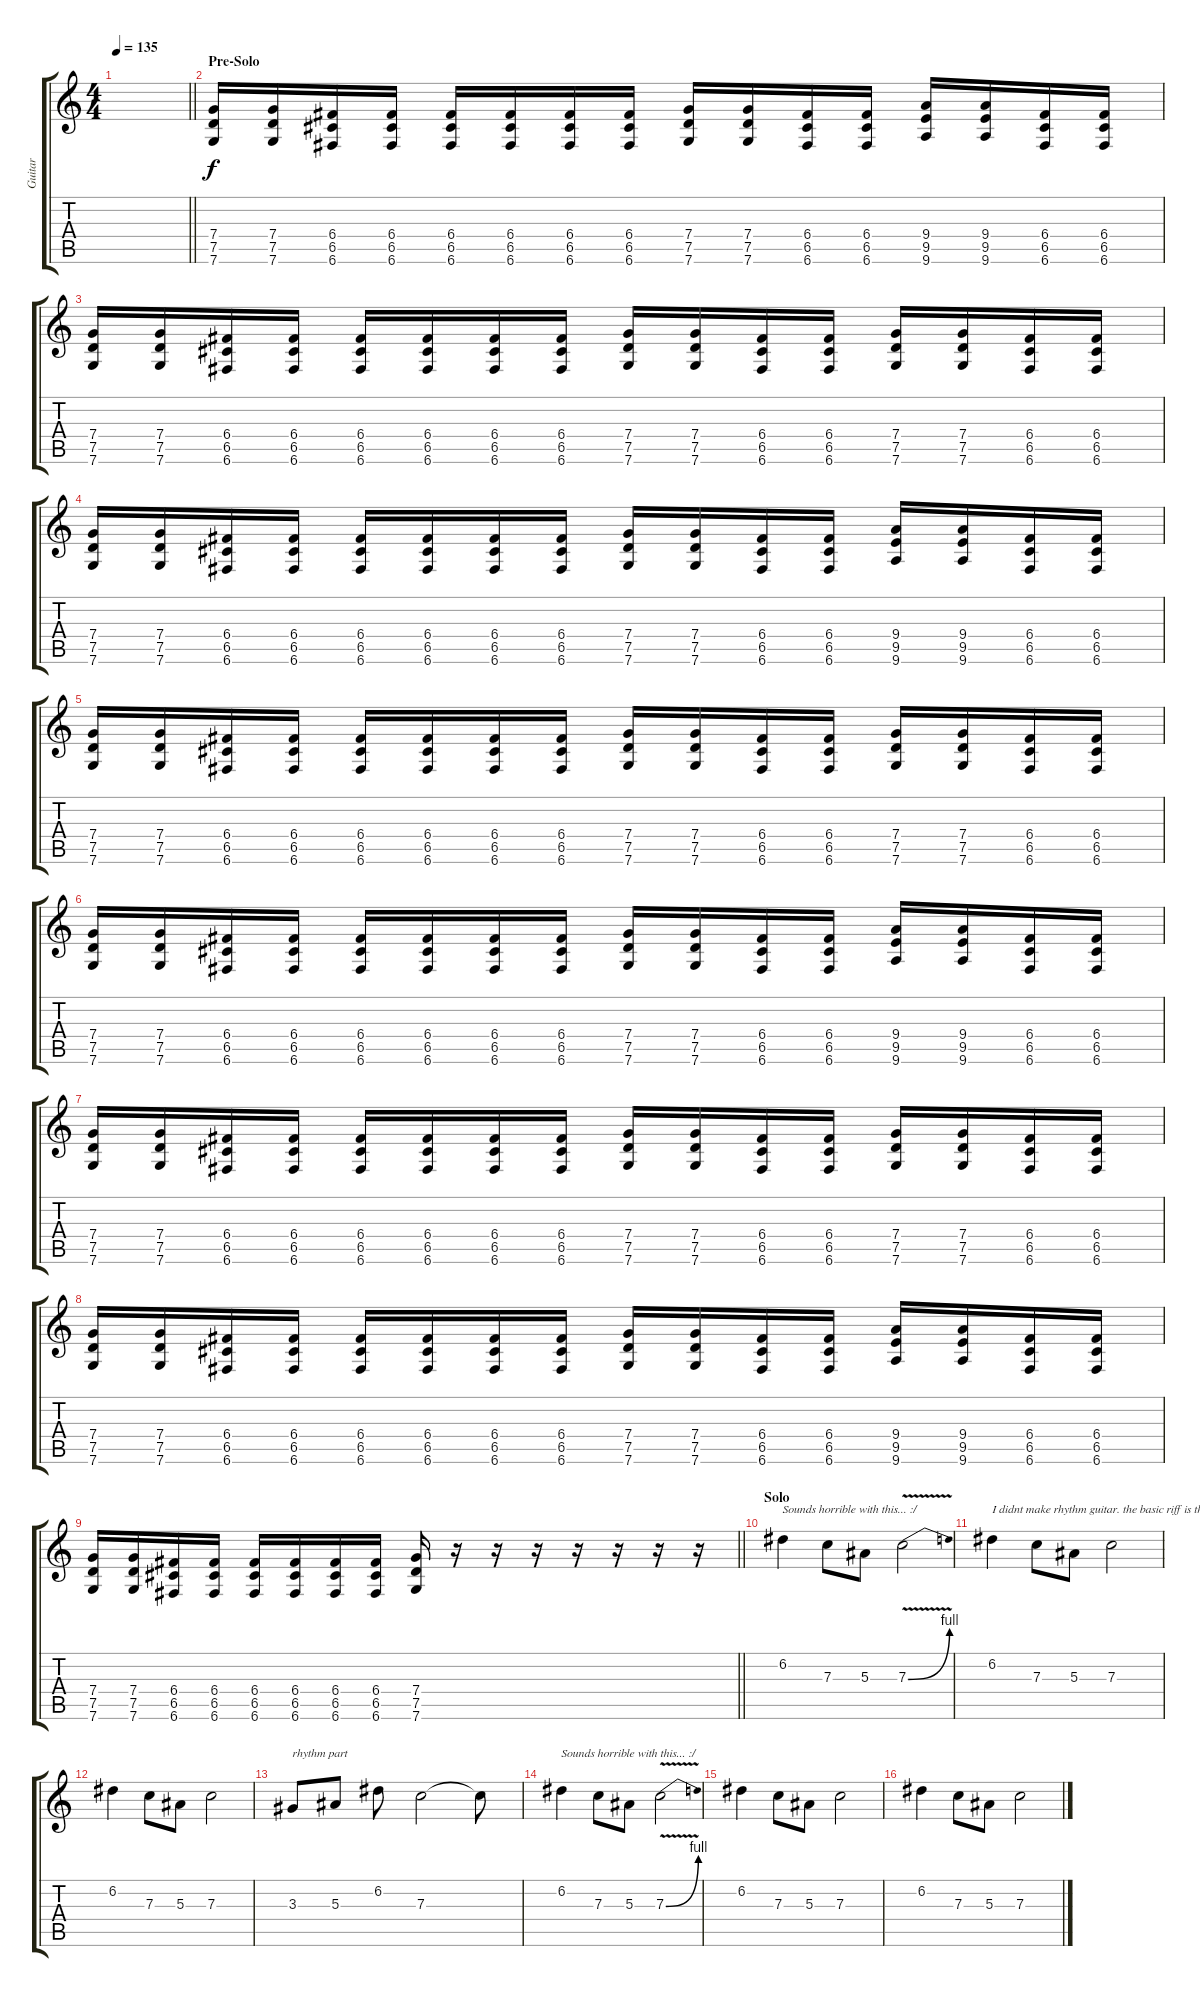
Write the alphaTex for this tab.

\track ("Guitar" "Guitar") {instrument distortionguitar}
\staff {score tabs}
\tuning (D4 A3 F3 C3 G2 C2) {hide}
\ts (4 4)
\tempo 135
\clef g2
\barLineRight lightlight
\ks c
|
\section ("" "Pre-Solo")
(7.4 7.5 7.6).16 (7.4 7.5 7.6).16 (6.4 6.5 6.6).16 (6.4 6.5 6.6).16 (6.4 6.5 6.6).16 (6.4 6.5 6.6).16 (6.4 6.5 6.6).16 (6.4 6.5 6.6).16 (7.4 7.5 7.6).16 (7.4 7.5 7.6).16 (6.4 6.5 6.6).16 (6.4 6.5 6.6).16 (9.4 9.5 9.6).16 (9.4 9.5 9.6).16 (6.4 6.5 6.6).16 (6.4 6.5 6.6).16 |
(7.4 7.5 7.6).16 (7.4 7.5 7.6).16 (6.4 6.5 6.6).16 (6.4 6.5 6.6).16 (6.4 6.5 6.6).16 (6.4 6.5 6.6).16 (6.4 6.5 6.6).16 (6.4 6.5 6.6).16 (7.4 7.5 7.6).16 (7.4 7.5 7.6).16 (6.4 6.5 6.6).16 (6.4 6.5 6.6).16 (7.4 7.5 7.6).16 (7.4 7.5 7.6).16 (6.4 6.5 6.6).16 (6.4 6.5 6.6).16 |
(7.4 7.5 7.6).16 (7.4 7.5 7.6).16 (6.4 6.5 6.6).16 (6.4 6.5 6.6).16 (6.4 6.5 6.6).16 (6.4 6.5 6.6).16 (6.4 6.5 6.6).16 (6.4 6.5 6.6).16 (7.4 7.5 7.6).16 (7.4 7.5 7.6).16 (6.4 6.5 6.6).16 (6.4 6.5 6.6).16 (9.4 9.5 9.6).16 (9.4 9.5 9.6).16 (6.4 6.5 6.6).16 (6.4 6.5 6.6).16 |
(7.4 7.5 7.6).16 (7.4 7.5 7.6).16 (6.4 6.5 6.6).16 (6.4 6.5 6.6).16 (6.4 6.5 6.6).16 (6.4 6.5 6.6).16 (6.4 6.5 6.6).16 (6.4 6.5 6.6).16 (7.4 7.5 7.6).16 (7.4 7.5 7.6).16 (6.4 6.5 6.6).16 (6.4 6.5 6.6).16 (7.4 7.5 7.6).16 (7.4 7.5 7.6).16 (6.4 6.5 6.6).16 (6.4 6.5 6.6).16 |
(7.4 7.5 7.6).16 (7.4 7.5 7.6).16 (6.4 6.5 6.6).16 (6.4 6.5 6.6).16 (6.4 6.5 6.6).16 (6.4 6.5 6.6).16 (6.4 6.5 6.6).16 (6.4 6.5 6.6).16 (7.4 7.5 7.6).16 (7.4 7.5 7.6).16 (6.4 6.5 6.6).16 (6.4 6.5 6.6).16 (9.4 9.5 9.6).16 (9.4 9.5 9.6).16 (6.4 6.5 6.6).16 (6.4 6.5 6.6).16 |
(7.4 7.5 7.6).16 (7.4 7.5 7.6).16 (6.4 6.5 6.6).16 (6.4 6.5 6.6).16 (6.4 6.5 6.6).16 (6.4 6.5 6.6).16 (6.4 6.5 6.6).16 (6.4 6.5 6.6).16 (7.4 7.5 7.6).16 (7.4 7.5 7.6).16 (6.4 6.5 6.6).16 (6.4 6.5 6.6).16 (7.4 7.5 7.6).16 (7.4 7.5 7.6).16 (6.4 6.5 6.6).16 (6.4 6.5 6.6).16 |
(7.4 7.5 7.6).16 (7.4 7.5 7.6).16 (6.4 6.5 6.6).16 (6.4 6.5 6.6).16 (6.4 6.5 6.6).16 (6.4 6.5 6.6).16 (6.4 6.5 6.6).16 (6.4 6.5 6.6).16 (7.4 7.5 7.6).16 (7.4 7.5 7.6).16 (6.4 6.5 6.6).16 (6.4 6.5 6.6).16 (9.4 9.5 9.6).16 (9.4 9.5 9.6).16 (6.4 6.5 6.6).16 (6.4 6.5 6.6).16 |
\barLineRight lightlight
(7.4 7.5 7.6).16 (7.4 7.5 7.6).16 (6.4 6.5 6.6).16 (6.4 6.5 6.6).16 (6.4 6.5 6.6).16 (6.4 6.5 6.6).16 (6.4 6.5 6.6).16 (6.4 6.5 6.6).16 (7.4 7.5 7.6).16 r.16 r.16 r.16 r.16 r.16 r.16 r.16 |
\section ("" "Solo")
6.2.4{txt "Sounds horrible with this... :/ "} 7.3.8 5.3.8 7.3{be (bend 0 0 60 4) v}.2 |
6.2.4{txt "I didnt make rhythm guitar. the basic riff is the "} 7.3.8 5.3.8 7.3.2 |
6.2.4 7.3.8 5.3.8 7.3.2 |
3.3.8{txt "rhythm part"} 5.3.8 6.2.8 7.3.2 7.3{t}.8 |
6.2.4{txt "Sounds horrible with this... :/ "} 7.3.8 5.3.8 7.3{be (bend 0 0 60 4) v}.2 |
6.2.4 7.3.8 5.3.8 7.3.2 |
6.2.4 7.3.8 5.3.8 7.3.2
